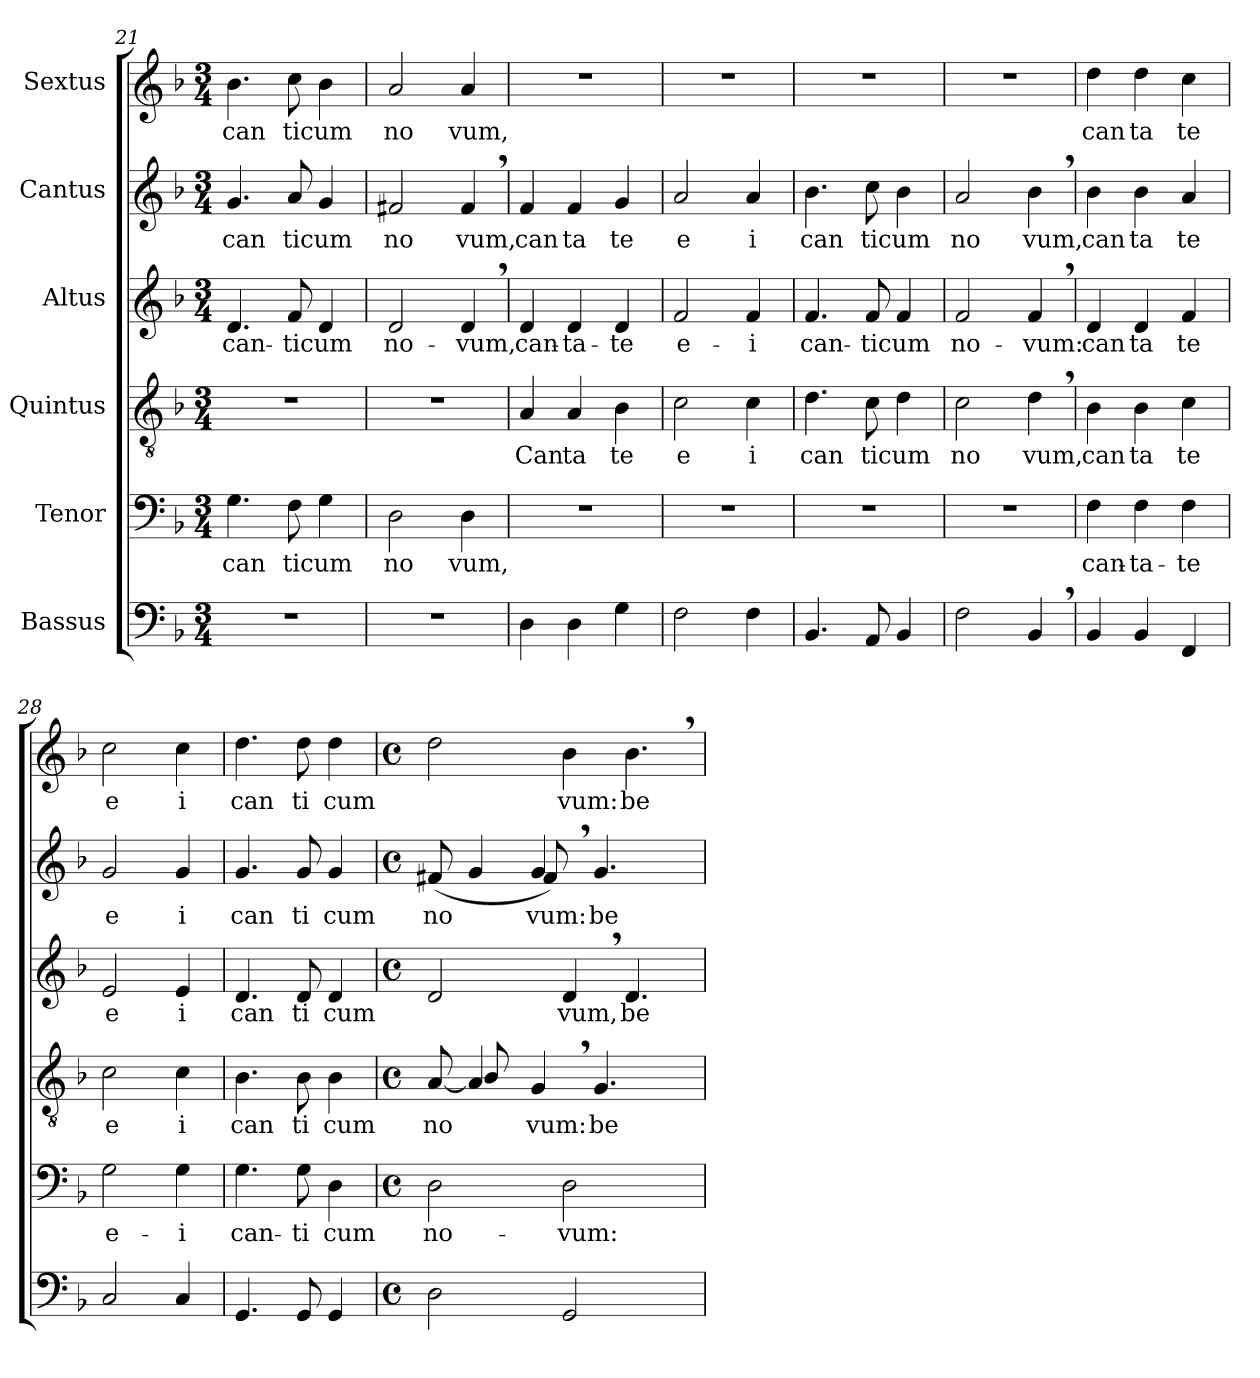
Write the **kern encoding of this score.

**kern	**kern	**text	**kern	**text	**kern	**text	**kern	**text	**kern	**text
*part6	*part5	*part5	*part4	*part4	*part3	*part3	*part2	*part2	*part1	*part1
*staff6	*staff5	*staff5	*staff4	*staff4	*staff3	*staff3	*staff2	*staff2	*staff1	*staff1
*I"Bassus	*I"Tenor	*	*I"Quintus	*	*I"Altus	*	*I"Cantus	*	*I"Sextus	*
*clefF4	*clefF4	*	*clefGv2	*	*clefG2	*	*clefG2	*	*clefG2	*
*ITrd4c7	*ITrd-3c-5	*	*ITrd-3c-5	*	*ITrd-3c-5	*	*	*	*	*
*k[b-e-]	*k[b-e-]	*	*k[b-e-]	*	*k[b-e-]	*	*k[b-]	*	*k[b-]	*
*B-:	*B-:	*	*B-:	*	*B-:	*	*F:	*	*F:	*
*M3/4	*M3/4	*	*M3/4	*	*M3/4	*	*M3/4	*	*M3/4	*
=21	=21	=21	=21	=21	=21	=21	=21	=21	=21	=21
!	!	!LO:LY:b:cj	!	!	!	!LO:LY:b:cj	!	!LO:LY:b:cj	!	!LO:LY:a:cj
2.r	4.c\	can	2.r	.	4.g/	can-	4.g/	can	4.b-\	can
!	!	!LO:LY:b:cj	!	!	!	!LO:LY:b:cj	!	!LO:LY:b:cj	!	!LO:LY:a:cj
.	8B-\	ticum	.	.	8b-/	-ticum	8a/	ticum	8cc\	ticum
!	!	!LO:LY:b:cj	!	!	!	!LO:LY:b:cj	!	!LO:LY:b:cj	!	!LO:LY:a:cj
.	4c\	.	.	.	4g/	.	4g/	.	4b-\	.
=22	=22	=22	=22	=22	=22	=22	=22	=22	=22	=22
!	!	!LO:LY:b:cj	!	!	!	!LO:LY:b:cj	!	!LO:LY:b:cj	!	!LO:LY:a:cj
2.r	2G\	no	2.r	.	2g/	no-	2f#X/	no	2a/	no
!	!	!LO:LY:b:cj	!	!	!	!LO:LY:b:cj	!	!LO:LY:b:cj	!	!LO:LY:a:cj
.	4G\	vum,	.	.	4g,>/	-vum,	4f#,>/	vum,	4a/	vum,
=23	=23	=23	=23	=23	=23	=23	=23	=23	=23	=23
!	!	!	!	!LO:LY:b:cj	!	!LO:LY:b:cj	!	!LO:LY:b:cj	!	!
4GG\	2.r	.	4d/	Can	4g/	can-	4f/	can	2.r	.
!	!	!	!	!LO:LY:b:cj	!	!LO:LY:b:cj	!	!LO:LY:b:cj	!	!
4GG\	.	.	4d/	ta	4g/	-ta-	4f/	ta	.	.
!	!	!	!	!LO:LY:b:cj	!	!LO:LY:b:cj	!	!LO:LY:b:cj	!	!
4C\	.	.	4e-\	te	4g/	-te	4g/	te	.	.
=24	=24	=24	=24	=24	=24	=24	=24	=24	=24	=24
!	!	!	!	!LO:LY:b:cj	!	!LO:LY:b:cj	!	!LO:LY:b:cj	!	!
2BB-\	2.r	.	2f\	e	2b-/	e-	2a/	e	2.r	.
!	!	!	!	!LO:LY:b:cj	!	!LO:LY:b:cj	!	!LO:LY:b:cj	!	!
4BB-\	.	.	4f\	i	4b-/	-i	4a/	i	.	.
=25	=25	=25	=25	=25	=25	=25	=25	=25	=25	=25
!	!	!	!	!LO:LY:b:cj	!	!LO:LY:b:cj	!	!LO:LY:b:cj	!	!
4.EE-/	2.r	.	4.g\	can	4.b-/	can-	4.b-\	can	2.r	.
!	!	!	!	!LO:LY:b:cj	!	!LO:LY:b:cj	!	!LO:LY:b:cj	!	!
8DD/	.	.	8f\	ticum	8b-/	-ticum	8cc\	ticum	.	.
!	!	!	!	!LO:LY:b:cj	!	!LO:LY:b:cj	!	!LO:LY:b:cj	!	!
4EE-/	.	.	4g\	.	4b-/	.	4b-\	.	.	.
=26	=26	=26	=26	=26	=26	=26	=26	=26	=26	=26
!	!	!	!	!LO:LY:b:cj	!	!LO:LY:b:cj	!	!LO:LY:b:cj	!	!
2BB-\	2.r	.	2f\	no	2b-/	no-	2a/	no	2.r	.
!	!	!	!	!LO:LY:b:cj	!	!LO:LY:b:cj	!	!LO:LY:b:cj	!	!
4EE-,>/	.	.	4g,>\	vum,	4b-,>/	-vum:	4b-,>\	vum,	.	.
!!LO:LB:g=z
=27	=27	=27	=27	=27	=27	=27	=27	=27	=27	=27
!	!	!LO:LY:b:cj	!	!LO:LY:b:cj	!	!LO:LY:b:cj	!	!LO:LY:b:cj	!	!LO:LY:b:cj
4EE-/	4B-\	can-	4e-\	can	4g/	can	4b-\	can	4dd\	can
!	!	!LO:LY:b:cj	!	!LO:LY:b:cj	!	!LO:LY:b:cj	!	!LO:LY:b:cj	!	!LO:LY:b:cj
4EE-/	4B-\	-ta-	4e-\	ta	4g/	ta	4b-\	ta	4dd\	ta
!	!	!LO:LY:b:cj	!	!LO:LY:b:cj	!	!LO:LY:b:cj	!	!LO:LY:b:cj	!	!LO:LY:b:cj
4BBB-/	4B-\	-te	4f\	te	4b-/	te	4a/	te	4cc\	te
=28	=28	=28	=28	=28	=28	=28	=28	=28	=28	=28
!	!	!LO:LY:b:cj	!	!LO:LY:b:cj	!	!LO:LY:b:cj	!	!LO:LY:b:cj	!	!LO:LY:b:cj
2FF/	2c\	e-	2f\	e	2a/	e	2g/	e	2cc\	e
!	!	!LO:LY:b:cj	!	!LO:LY:b:cj	!	!LO:LY:b:cj	!	!LO:LY:b:cj	!	!LO:LY:b:cj
4FF/	4c\	-i	4f\	i	4a/	i	4g/	i	4cc\	i
=29	=29	=29	=29	=29	=29	=29	=29	=29	=29	=29
!	!	!LO:LY:b:cj	!	!LO:LY:b:cj	!	!LO:LY:b:cj	!	!LO:LY:b:cj	!	!LO:LY:b:cj
4.CC/	4.c\	can-	4.e-\	can	4.g/	can	4.g/	can	4.dd\	can
!	!	!LO:LY:b:cj	!	!LO:LY:b:cj	!	!LO:LY:b:cj	!	!LO:LY:b:cj	!	!LO:LY:b:cj
8CC/	8c\	-ti	8e-\	ti	8g/	ti	8g/	ti	8dd\	ti
!	!	!LO:LY:b:cj	!	!LO:LY:b:cj	!	!LO:LY:b:cj	!	!LO:LY:b:cj	!	!LO:LY:b:cj
4CC/	4G\	cum	4e-\	cum	4g/	cum	4g/	cum	4dd\	cum
=30	=30	=30	=30	=30	=30	=30	=30	=30	=30	=30
*M4/4	*M4/4	*	*M4/4	*	*M4/4	*	*M4/4	*	*M4/4	*
*met(c)	*met(c)	*	*met(c)	*	*met(c)	*	*met(c)	*	*met(c)	*
!	!	!LO:LY:b:cj	!	!LO:LY:b:cj	!	!	!	!LO:LY:b:cj	!	!
*	*	*	*^	*	*	*	*^	*	*	*
2GG\	2G\	no-	[<8d/L	8ryy	no	2g/	.	(<8f#X/	4.ryy	no	2dd\	.
!	!	!	!	!	!LO:LY:b:cj	!	!	!	!	!LO:LY:b:cj	!	!
.	.	.	4d/]	8e-/	.	.	.	4g/	.	.	.	.
.	.	.	.	8ryy	.	.	.	.	.	.	.	.
!	!	!	!	!	!LO:LY:b:cj	!	!	!	!	!LO:LY:b:cj	!	!
.	.	.	4c,>/	2.ryy	vum:	.	.	4g,>/	8f#/)	vum:	.	.
!	!	!LO:LY:b:cj	!	!	!	!	!LO:LY:b:cj	!	!	!	!	!LO:LY:b:cj
2CC/	2G\	-vum:	.	.	.	4g,>/	vum,	.	8ryy	.	4b-\	vum:
!	!	!	!	!	!LO:LY:b:cj	!	!	!	!	!LO:LY:b:cj	!	!
.	.	.	4.c/	.	be	.	.	4.g/	2ryy	be	.	.
!	!	!	!	!	!	!	!LO:LY:b:cj	!	!	!	!	!LO:LY:b:cj
.	.	.	.	.	.	4.g/	be	.	.	.	4.b-,>\	be
8ryy	8ryy	.	8ryy	.	.	.	.	8ryy	.	.	.	.
*	*	*	*v	*v	*	*	*	*v	*v	*	*	*
=	=	=	=	=	=	=	=	=	=	=
*-	*-	*-	*-	*-	*-	*-	*-	*-	*-	*-
